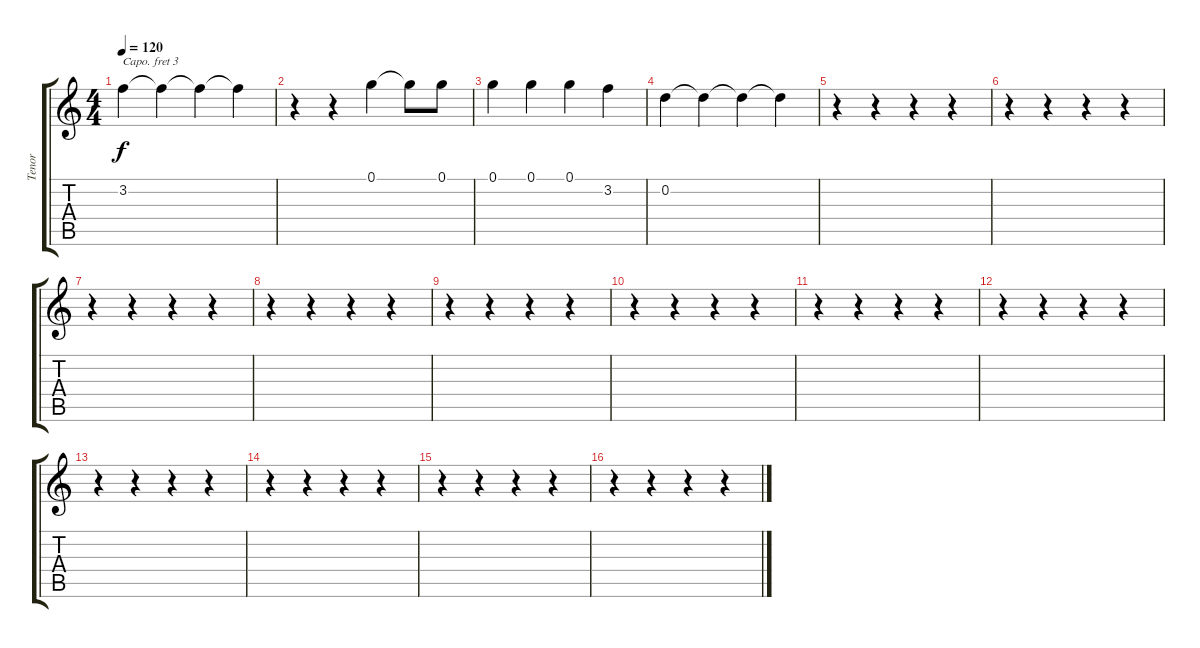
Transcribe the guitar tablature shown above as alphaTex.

\track ("Tenor" "Tenor") {instrument acousticguitarsteel}
\staff {score tabs}
\capo 3
\tuning (E4 B3 G3 D3 A2 E2) {hide}
\ts (4 4)
\tempo 120
\clef g2
\ks c
3.2.4{dy f} 3.2{t}.4 3.2{t}.4 3.2{t}.4 |
r.4 r.4 0.1.4 0.1{t}.8 0.1.8 |
0.1.4 0.1.4 0.1.4 3.2.4 |
0.2.4 0.2{t}.4 0.2{t}.4 0.2{t}.4 |
r.4 r.4 r.4 r.4 |
r.4 r.4 r.4 r.4 |
r.4 r.4 r.4 r.4 |
r.4 r.4 r.4 r.4 |
r.4 r.4 r.4 r.4 |
r.4 r.4 r.4 r.4 |
r.4 r.4 r.4 r.4 |
r.4 r.4 r.4 r.4 |
r.4 r.4 r.4 r.4 |
r.4 r.4 r.4 r.4 |
r.4 r.4 r.4 r.4 |
r.4 r.4 r.4 r.4
